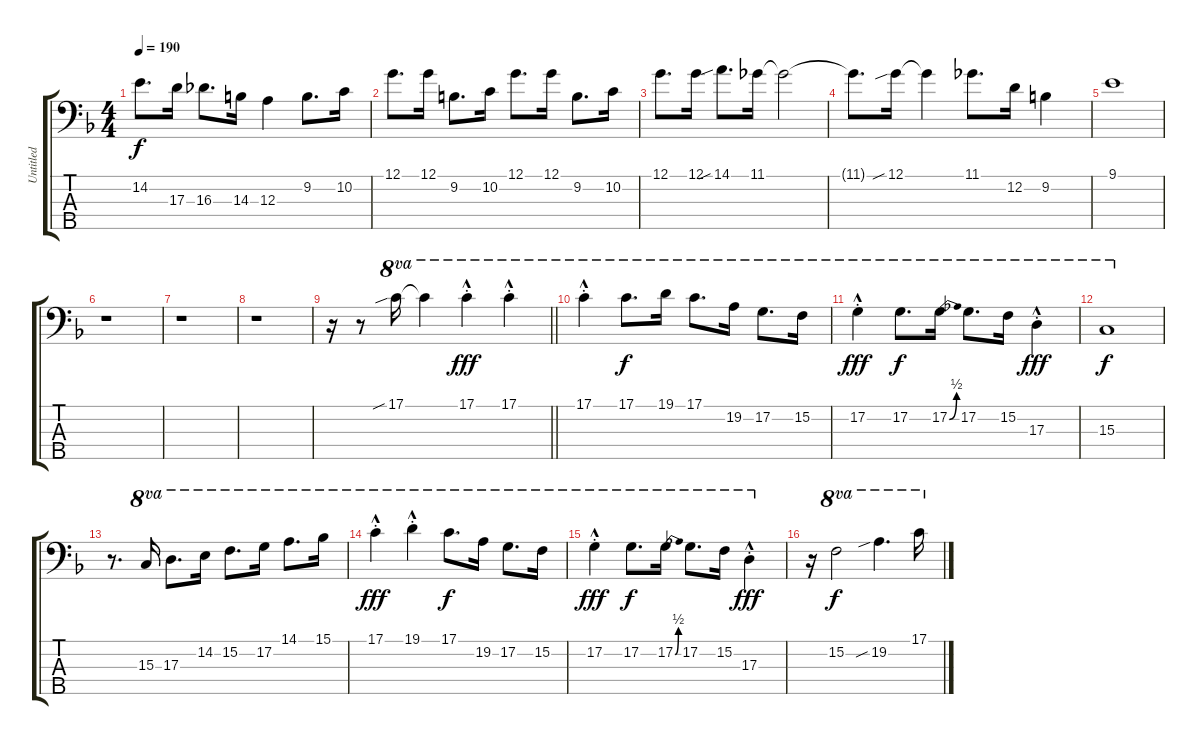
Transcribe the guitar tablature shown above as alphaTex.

\track ("Untitled" "Untitled") {instrument electricbassfinger}
\staff {score tabs}
\tuning (G2 D2 A1 E1 B0) {hide}
\ts (4 4)
\tempo 190
\clef f4
\ks f
14.2.8{d dy f} 17.3.16 16.3.8{d} 14.3.16 12.3.4 9.2.8{d} 10.2.16 |
12.1.8{d} 12.1.16 9.2.8{d} 10.2.16 12.1.8{d} 12.1.16 9.2.8{d} 10.2.16 |
12.1.8{d} 12.1.16 14.1{sib}.8{d} 11.1.16 11.1{t}.2 |
11.1{t}.8{d} 12.1{sib}.16 12.1{t}.4 11.1.8{d} 12.2.16 9.2.4 |
9.1.1 |
r.1 |
r.1 |
r.1 |
\barLineRight lightlight
r.16 r.8 17.1{sib}.16{ot 8va} 17.1{t}.4{ot 8va} 17.1{hac st}.4{ot 8va dy fff} 17.1{hac st}.4{ot 8va} |
17.1{hac st}.4{ot 8va} 17.1.8{d ot 8va dy f} 19.1.16{ot 8va} 17.1.8{d ot 8va} 19.2.16{ot 8va} 17.2.8{d ot 8va} 15.2.16{ot 8va} |
17.2{hac st}.4{ot 8va dy fff} 17.2.8{d ot 8va dy f} 17.2{be (bend 0 0 60 2)}.16{ot 8va} 17.2.8{d ot 8va} 15.2.16{ot 8va} 17.3{hac st}.4{ot 8va dy fff} |
15.3.1{ot 8va dy f} |
r.8{d} 15.3.16{ot 8va} 17.3.8{d ot 8va} 14.2.16{ot 8va} 15.2.8{d ot 8va} 17.2.16{ot 8va} 14.1.8{d ot 8va} 15.1.16{ot 8va} |
17.1{hac st}.4{ot 8va dy fff} 19.1{hac st}.4{ot 8va} 17.1.8{d ot 8va dy f} 19.2.16{ot 8va} 17.2.8{d ot 8va} 15.2.16{ot 8va} |
17.2{hac st}.4{ot 8va dy fff} 17.2.8{d ot 8va dy f} 17.2{be (bend 0 0 60 2)}.16{ot 8va} 17.2.8{d ot 8va} 15.2.16{ot 8va} 17.3{hac st}.4{ot 8va dy fff} |
r.16 15.2.2{ot 8va dy f} 19.2{sib}.4{d ot 8va} 17.1.16{ot 8va}
